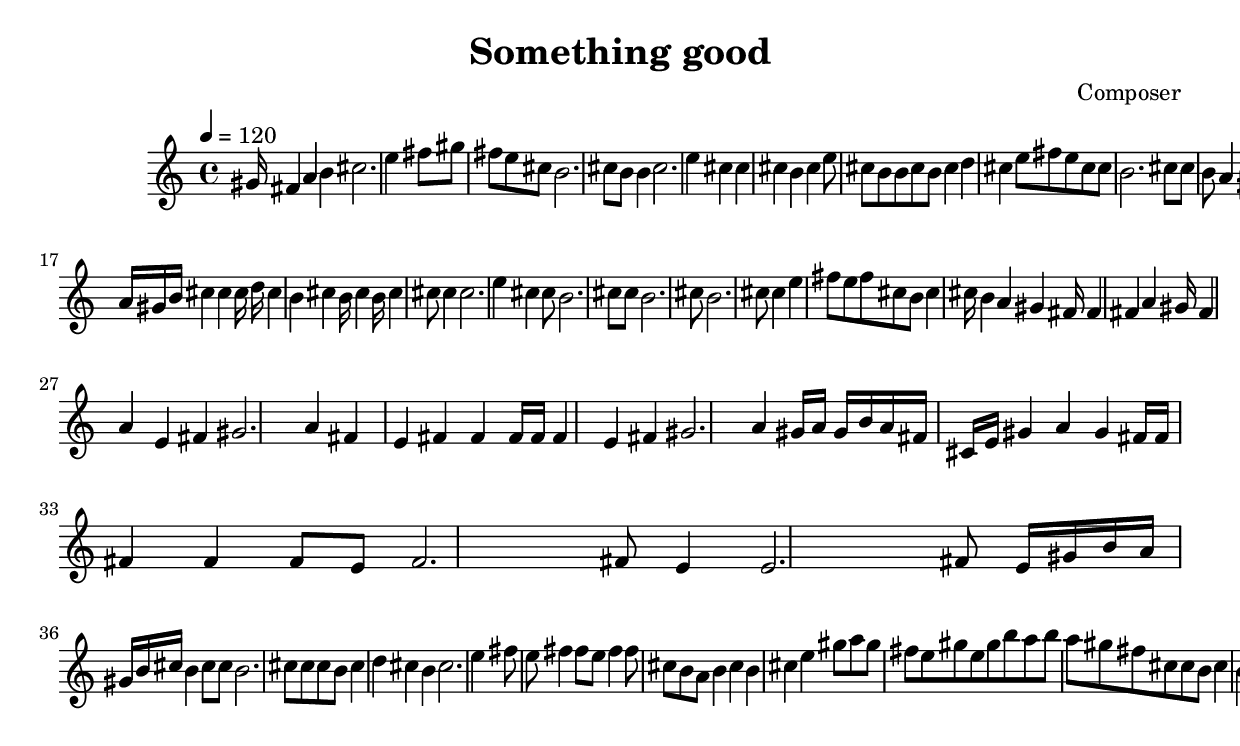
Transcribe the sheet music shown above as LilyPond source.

\version "2.18.2"

\header {
  title = "Something good"
  composer = "Composer"
}

\score
{
  \new Staff
  {
    \tempo 4=120
    \key c \major
    \clef treble
{ gis'16 fis'4 a'4 b'4 cis''2. e''4 fis''8 gis''8 fis''8 e''8 cis''8 b'2. cis''8 b'8 b'4 cis''2. e''4 cis''4 cis''4 cis''4 b'4 cis''4 e''8 cis''8 b'8 b'8 cis''8 b'8 cis''4 d''4 cis''4 e''8 fis''8 e''8 cis''8 cis''8 b'2. cis''8 cis''8 b'8 a'4 gis'4 a'4 b'4 cis''2. e''4 cis''4 cis''2. b'8 cis''4 cis''4 cis''8 gis''8 fis''8 cis''8 b'2. cis''8 cis''4 e''4 cis''4 cis''8 b'8 cis''4 b'4 cis''4 b'16 a'16 gis'16 b'16 cis''4 cis''4 cis''16 d''16 cis''4 b'4 cis''4 b'16 cis''4 b'16 cis''4 cis''8 cis''4 cis''2. e''4 cis''4 cis''8 b'2. cis''8 cis''8 b'2. cis''8 b'2. cis''8 cis''4 e''4 fis''8 e''8 fis''8 cis''8 b'8 cis''4 cis''16 b'4 a'4 gis'4 fis'16 fis'4 fis'4 a'4 gis'16 fis'4 a'4 e'4 fis'4 gis'2. a'4 fis'4 e'4 fis'4 fis'4 fis'16 fis'16 fis'4 e'4 fis'4 gis'2. a'4 gis'16 a'16 gis'16 b'16 a'16 fis'16 cis'16 e'16 gis'4 a'4 gis'4 fis'16 fis'16 fis'4 fis'4 fis'8 e'8 fis'2. fis'8 e'4 e'2. fis'8 e'16 gis'16 b'16 a'16 gis'16 b'16 cis''16 b'4 cis''8 cis''8 b'2. cis''8 cis''8 cis''8 b'8 cis''4 d''4 cis''4 b'4 cis''2. e''4 fis''8 e''8 fis''4 fis''8 e''8 fis''4 fis''8 cis''8 b'8 a'8 b'4 cis''4 b'4 cis''4 e''4 gis''8 a''8 gis''8 fis''8 e''8 gis''8 e''8 gis''8 b''8 a''8 b''8 a''8 gis''8 fis''8 cis''8 cis''8 b'8 cis''4 b'4 cis''2. e''4 fis''8 cis''8 b'8 b'8 b'4 a'4 b'4 cis''2. b'8 a'8 b'4 a'4 e'4 fis'2. fis'8 e'4 fis'4 fis'4 e'2. a'8 e'4 fis'4 e'2. a'8 e'4 fis'4 e'4 fis'4 e'16 fis'16 fis'4 fis'4 a'2. b'4 b'8 b'4 a'4 a'4 a'4 a'4 b'4 a'4 b'4 cis''2. e''4 fis''8 e''8 fis''8 cis''8 b'8 } \\ 
  } % Staff


  \layout {
    \context { \RemoveEmptyStaffContext }
  }
  \midi { }
} % score